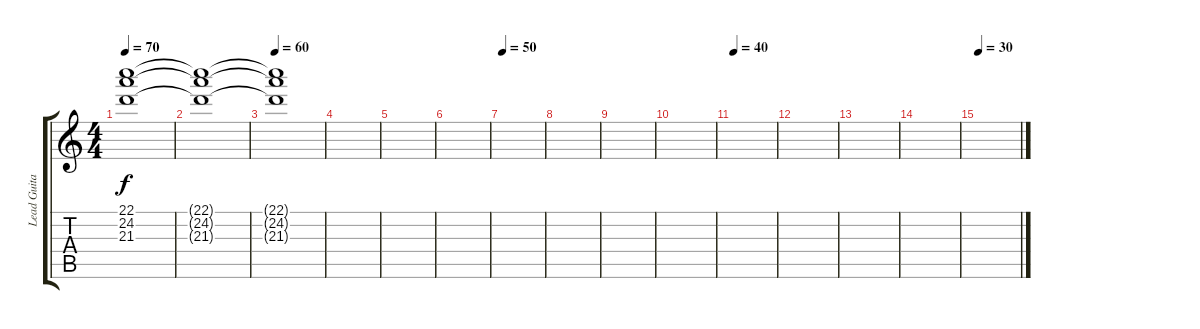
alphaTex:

\track ("Lead Guitar" "Lead Guita") {instrument overdrivenguitar}
\staff {score tabs}
\tuning (D4 A3 F3 C3 G2 D2) {hide}
\ts (4 4)
\tempo 70
\clef g2
\ks c
(22.1{t} 24.2{t} 21.3{t}).1{dy f} |
(22.1{t} 24.2{t} 21.3{t}).1 |
\tempo 60
(22.1{t} 24.2{t} 21.3{t}).1 |
|
|
|
\tempo 50
|
|
|
|
\tempo 40
|
|
|
|
\tempo 30
